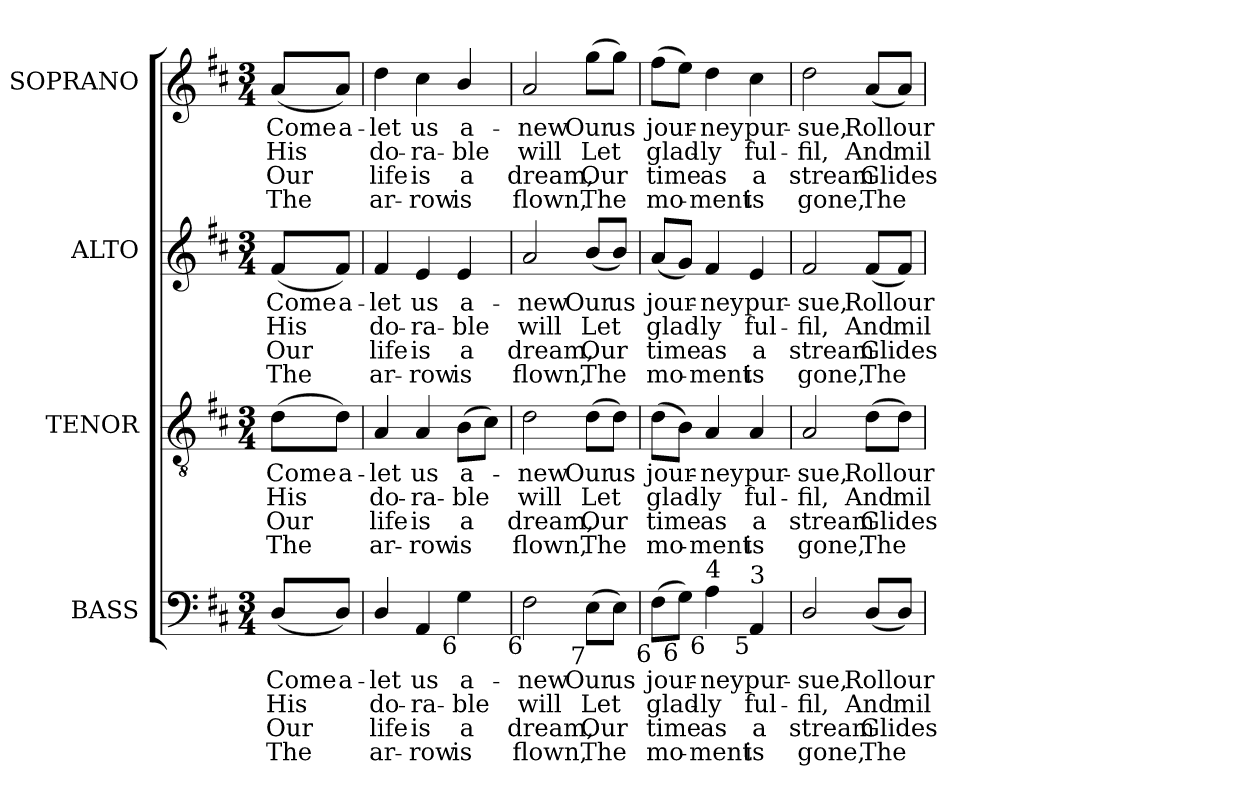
**kern	**text	**text	**text	**text	**kern	**text	**text	**text	**text	**kern	**text	**text	**text	**text	**kern	**text	**text	**text	**text
*part4	*part4	*part4	*part4	*part4	*part3	*part3	*part3	*part3	*part3	*part2	*part2	*part2	*part2	*part2	*part1	*part1	*part1	*part1	*part1
*staff4	*staff4	*staff4	*staff4	*staff4	*staff3	*staff3	*staff3	*staff3	*staff3	*staff2	*staff2	*staff2	*staff2	*staff2	*staff1	*staff1	*staff1	*staff1	*staff1
*I"BASS	*	*	*	*	*I"TENOR	*	*	*	*	*I"ALTO	*	*	*	*	*I"SOPRANO	*	*	*	*
*I'B.	*	*	*	*	*I'T.	*	*	*	*	*I'A.	*	*	*	*	*I'S.	*	*	*	*
!!LO:PB:g=z
*clefF4	*	*	*	*	*clefGv2	*	*	*	*	*clefG2	*	*	*	*	*clefG2	*	*	*	*
*	*	*	*	*	*ITrd7c12	*	*	*	*	*	*	*	*	*	*	*	*	*	*
*k[f#c#]	*	*	*	*	*k[f#c#]	*	*	*	*	*k[f#c#]	*	*	*	*	*k[f#c#]	*	*	*	*
*D:	*	*	*	*	*D:	*	*	*	*	*D:	*	*	*	*	*D:	*	*	*	*
*M3/4	*	*	*	*	*M3/4	*	*	*	*	*M3/4	*	*	*	*	*M3/4	*	*	*	*
=	=	=	=	=	=	=	=	=	=	=	=	=	=	=	=	=	=	=	=
!	!LO:LY:b:color=#000000	!LO:LY:b:color=#000000	!LO:LY:b:color=#000000	!LO:LY:b:color=#000000	!	!	!	!	!	!	!	!	!	!	!	!	!	!	!
!	!	!	!	!	!	!LO:LY:b:color=#000000	!LO:LY:b:color=#000000	!LO:LY:b:color=#000000	!LO:LY:b:color=#000000	!	!	!	!	!	!	!	!	!	!
!	!	!	!	!	!	!	!	!	!	!	!LO:LY:b:color=#000000	!LO:LY:b:color=#000000	!LO:LY:b:color=#000000	!LO:LY:b:color=#000000	!	!	!	!	!
!	!	!	!	!	!	!	!	!	!	!	!	!	!	!	!	!LO:LY:b:color=#000000	!LO:LY:b:color=#000000	!LO:LY:b:color=#000000	!LO:LY:b:color=#000000
(8Di/L	Come	His	Our	The	(8Di\L	Come	His	Our	The	(8f#i/L	Come	His	Our	The	(8ai/L	Come	His	Our	The
!	!LO:LY:b:color=#000000	!	!	!	!	!	!	!	!	!	!	!	!	!	!	!	!	!	!
!	!	!	!	!	!	!LO:LY:b:color=#000000	!	!	!	!	!	!	!	!	!	!	!	!	!
!	!	!	!	!	!	!	!	!	!	!	!LO:LY:b:color=#000000	!	!	!	!	!	!	!	!
!	!	!	!	!	!	!	!	!	!	!	!	!	!	!	!	!LO:LY:b:color=#000000	!	!	!
8Di/J)	a-	.	.	.	8Di\J)	a-	.	.	.	8f#i/J)	a-	.	.	.	8ai/J)	a-	.	.	.
=1	=1	=1	=1	=1	=1	=1	=1	=1	=1	=1	=1	=1	=1	=1	=1	=1	=1	=1	=1
!	!LO:LY:b:color=#000000	!LO:LY:b:color=#000000	!LO:LY:b:color=#000000	!LO:LY:b:color=#000000	!	!	!	!	!	!	!	!	!	!	!	!	!	!	!
!	!	!	!	!	!	!LO:LY:b:color=#000000	!LO:LY:b:color=#000000	!LO:LY:b:color=#000000	!LO:LY:b:color=#000000	!	!	!	!	!	!	!	!	!	!
!	!	!	!	!	!	!	!	!	!	!	!LO:LY:b:color=#000000	!LO:LY:b:color=#000000	!LO:LY:b:color=#000000	!LO:LY:b:color=#000000	!	!	!	!	!
!	!	!	!	!	!	!	!	!	!	!	!	!	!	!	!	!LO:LY:b:color=#000000	!LO:LY:b:color=#000000	!LO:LY:b:color=#000000	!LO:LY:b:color=#000000
4Di/	let	-do-	life	ar-	4AAi/	let	-do-	life	ar-	4f#i/	let	-do-	life	ar-	4ddi\	let	-do-	life	ar-
!	!LO:LY:b:color=#000000	!LO:LY:b:color=#000000	!LO:LY:b:color=#000000	!LO:LY:b:color=#000000	!	!	!	!	!	!	!	!	!	!	!	!	!	!	!
!	!	!	!	!	!	!LO:LY:b:color=#000000	!LO:LY:b:color=#000000	!LO:LY:b:color=#000000	!LO:LY:b:color=#000000	!	!	!	!	!	!	!	!	!	!
!	!	!	!	!	!	!	!	!	!	!	!LO:LY:b:color=#000000	!LO:LY:b:color=#000000	!LO:LY:b:color=#000000	!LO:LY:b:color=#000000	!	!	!	!	!
!	!	!	!	!	!	!	!	!	!	!	!	!	!	!	!	!LO:LY:b:color=#000000	!LO:LY:b:color=#000000	!LO:LY:b:color=#000000	!LO:LY:b:color=#000000
4AAi/	us	-ra-	-is	row	4AAi/	us	-ra-	-is	row	4ei/	us	-ra-	-is	row	4cc#i\	us	-ra-	-is	row
!	!LO:LY:b:color=#000000	!LO:LY:b:color=#000000	!LO:LY:b:color=#000000	!LO:LY:b:color=#000000	!	!	!	!	!	!	!	!	!	!	!	!	!	!	!
!	!	!	!	!	!	!LO:LY:b:color=#000000	!LO:LY:b:color=#000000	!LO:LY:b:color=#000000	!LO:LY:b:color=#000000	!	!	!	!	!	!	!	!	!	!
!	!	!	!	!	!	!	!	!	!	!	!LO:LY:b:color=#000000	!LO:LY:b:color=#000000	!LO:LY:b:color=#000000	!LO:LY:b:color=#000000	!	!	!	!	!
!LO:TX:b:rj:t=6	!	!	!	!	!	!	!	!	!	!	!	!	!	!	!	!	!	!	!
!	!	!	!	!	!	!	!	!	!	!	!	!	!	!	!	!LO:LY:b:color=#000000	!LO:LY:b:color=#000000	!LO:LY:b:color=#000000	!LO:LY:b:color=#000000
4Gi\	a-	-ble	a	is	(8BBi\L	a-	-ble	a	is	4ei/	a-	-ble	a	is	4bi/	a-	-ble	a	is
.	.	.	.	.	8C#i\J)	.	.	.	.	.	.	.	.	.	.	.	.	.	.
=2	=2	=2	=2	=2	=2	=2	=2	=2	=2	=2	=2	=2	=2	=2	=2	=2	=2	=2	=2
!	!LO:LY:b:color=#000000	!LO:LY:b:color=#000000	!LO:LY:b:color=#000000	!LO:LY:b:color=#000000	!	!	!	!	!	!	!	!	!	!	!	!	!	!	!
!	!	!	!	!	!	!LO:LY:b:color=#000000	!LO:LY:b:color=#000000	!LO:LY:b:color=#000000	!LO:LY:b:color=#000000	!	!	!	!	!	!	!	!	!	!
!	!	!	!	!	!	!	!	!	!	!	!LO:LY:b:color=#000000	!LO:LY:b:color=#000000	!LO:LY:b:color=#000000	!LO:LY:b:color=#000000	!	!	!	!	!
!LO:TX:b:rj:t=6	!	!	!	!	!	!	!	!	!	!	!	!	!	!	!	!	!	!	!
!	!	!	!	!	!	!	!	!	!	!	!	!	!	!	!	!LO:LY:b:color=#000000	!LO:LY:b:color=#000000	!LO:LY:b:color=#000000	!LO:LY:b:color=#000000
2F#i\	-new	will	dream,	flown,	2Di\	-new	will	dream,	flown,	2ai/	-new	will	dream,	flown,	2ai/	-new	will	dream,	flown,
!	!LO:LY:b:color=#000000	!LO:LY:b:color=#000000	!LO:LY:b:color=#000000	!LO:LY:b:color=#000000	!	!	!	!	!	!	!	!	!	!	!	!	!	!	!
!	!	!	!	!	!	!LO:LY:b:color=#000000	!LO:LY:b:color=#000000	!LO:LY:b:color=#000000	!LO:LY:b:color=#000000	!	!	!	!	!	!	!	!	!	!
!	!	!	!	!	!	!	!	!	!	!	!LO:LY:b:color=#000000	!LO:LY:b:color=#000000	!LO:LY:b:color=#000000	!LO:LY:b:color=#000000	!	!	!	!	!
!LO:TX:b:rj:t=7	!	!	!	!	!	!	!	!	!	!	!	!	!	!	!	!	!	!	!
!	!	!	!	!	!	!	!	!	!	!	!	!	!	!	!	!LO:LY:b:color=#000000	!LO:LY:b:color=#000000	!LO:LY:b:color=#000000	!LO:LY:b:color=#000000
(8Ei\L	Our	Let	Our	The	(8Di\L	Our	Let	Our	The	(8bi/L	Our	Let	Our	The	(8ggi\L	Our	Let	Our	The
!	!LO:LY:b:color=#000000	!	!	!	!	!	!	!	!	!	!	!	!	!	!	!	!	!	!
!	!	!	!	!	!	!LO:LY:b:color=#000000	!	!	!	!	!	!	!	!	!	!	!	!	!
!	!	!	!	!	!	!	!	!	!	!	!LO:LY:b:color=#000000	!	!	!	!	!	!	!	!
!	!	!	!	!	!	!	!	!	!	!	!	!	!	!	!	!LO:LY:b:color=#000000	!	!	!
8Ei\J)	us	.	.	.	8Di\J)	us	.	.	.	8bi/J)	us	.	.	.	8ggi\J)	us	.	.	.
=3	=3	=3	=3	=3	=3	=3	=3	=3	=3	=3	=3	=3	=3	=3	=3	=3	=3	=3	=3
!	!LO:LY:b:color=#000000	!LO:LY:b:color=#000000	!LO:LY:b:color=#000000	!LO:LY:b:color=#000000	!	!	!	!	!	!	!	!	!	!	!	!	!	!	!
!	!	!	!	!	!	!LO:LY:b:color=#000000	!LO:LY:b:color=#000000	!LO:LY:b:color=#000000	!LO:LY:b:color=#000000	!	!	!	!	!	!	!	!	!	!
!	!	!	!	!	!	!	!	!	!	!	!LO:LY:b:color=#000000	!LO:LY:b:color=#000000	!LO:LY:b:color=#000000	!LO:LY:b:color=#000000	!	!	!	!	!
!LO:TX:b:rj:t=6	!	!	!	!	!	!	!	!	!	!	!	!	!	!	!	!	!	!	!
!	!	!	!	!	!	!	!	!	!	!	!	!	!	!	!	!LO:LY:b:color=#000000	!LO:LY:b:color=#000000	!LO:LY:b:color=#000000	!LO:LY:b:color=#000000
(8F#i\L	jour-	glad-	time	mo-	(8Di\L	jour-	glad-	time	mo-	(8ai/L	jour-	glad-	time	mo-	(8ff#i\L	jour-	glad-	time	mo-
!LO:TX:b:rj:t=6	!	!	!	!	!	!	!	!	!	!	!	!	!	!	!	!	!	!	!
8Gi\J)	.	.	.	.	8BBi\J)	.	.	.	.	8gi/J)	.	.	.	.	8eei\J)	.	.	.	.
!	!LO:LY:b:color=#000000	!LO:LY:b:color=#000000	!LO:LY:b:color=#000000	!LO:LY:b:color=#000000	!	!	!	!	!	!	!	!	!	!	!	!	!	!	!
!	!	!	!	!	!	!LO:LY:b:color=#000000	!LO:LY:b:color=#000000	!LO:LY:b:color=#000000	!LO:LY:b:color=#000000	!	!	!	!	!	!	!	!	!	!
!	!	!	!	!	!	!	!	!	!	!	!LO:LY:b:color=#000000	!LO:LY:b:color=#000000	!LO:LY:b:color=#000000	!LO:LY:b:color=#000000	!	!	!	!	!
!LO:TX:b:rj:t=6	!	!	!	!	!	!	!	!	!	!	!	!	!	!	!	!	!	!	!
!LO:TX:t=4	!	!	!	!	!	!	!	!	!	!	!	!	!	!	!	!	!	!	!
!	!	!	!	!	!	!	!	!	!	!	!	!	!	!	!	!LO:LY:b:color=#000000	!LO:LY:b:color=#000000	!LO:LY:b:color=#000000	!LO:LY:b:color=#000000
4Ai\	-ney	-ly	-as	ment	4AAi/	-ney	-ly	-as	ment	4f#i/	-ney	-ly	-as	ment	4ddi\	-ney	-ly	-as	ment
!	!LO:LY:b:color=#000000	!LO:LY:b:color=#000000	!LO:LY:b:color=#000000	!LO:LY:b:color=#000000	!	!	!	!	!	!	!	!	!	!	!	!	!	!	!
!	!	!	!	!	!	!LO:LY:b:color=#000000	!LO:LY:b:color=#000000	!LO:LY:b:color=#000000	!LO:LY:b:color=#000000	!	!	!	!	!	!	!	!	!	!
!	!	!	!	!	!	!	!	!	!	!	!LO:LY:b:color=#000000	!LO:LY:b:color=#000000	!LO:LY:b:color=#000000	!LO:LY:b:color=#000000	!	!	!	!	!
!LO:TX:b:rj:t=5	!	!	!	!	!	!	!	!	!	!	!	!	!	!	!	!	!	!	!
!LO:TX:t=3	!	!	!	!	!	!	!	!	!	!	!	!	!	!	!	!	!	!	!
!	!	!	!	!	!	!	!	!	!	!	!	!	!	!	!	!LO:LY:b:color=#000000	!LO:LY:b:color=#000000	!LO:LY:b:color=#000000	!LO:LY:b:color=#000000
4AAi/	pur-	ful-	a	is	4AAi/	pur-	ful-	a	is	4ei/	pur-	ful-	a	is	4cc#i\	pur-	ful-	a	is
=4	=4	=4	=4	=4	=4	=4	=4	=4	=4	=4	=4	=4	=4	=4	=4	=4	=4	=4	=4
!	!LO:LY:b:color=#000000	!LO:LY:b:color=#000000	!LO:LY:b:color=#000000	!LO:LY:b:color=#000000	!	!	!	!	!	!	!	!	!	!	!	!	!	!	!
!	!	!	!	!	!	!LO:LY:b:color=#000000	!LO:LY:b:color=#000000	!LO:LY:b:color=#000000	!LO:LY:b:color=#000000	!	!	!	!	!	!	!	!	!	!
!	!	!	!	!	!	!	!	!	!	!	!LO:LY:b:color=#000000	!LO:LY:b:color=#000000	!LO:LY:b:color=#000000	!LO:LY:b:color=#000000	!	!	!	!	!
!	!	!	!	!	!	!	!	!	!	!	!	!	!	!	!	!LO:LY:b:color=#000000	!LO:LY:b:color=#000000	!LO:LY:b:color=#000000	!LO:LY:b:color=#000000
2Di/	-sue,	-fil,	stream	gone,	2AAi/	-sue,	-fil,	stream	gone,	2f#i/	-sue,	-fil,	stream	gone,	2ddi\	-sue,	-fil,	stream	gone,
!	!LO:LY:b:color=#000000	!LO:LY:b:color=#000000	!LO:LY:b:color=#000000	!LO:LY:b:color=#000000	!	!	!	!	!	!	!	!	!	!	!	!	!	!	!
!	!	!	!	!	!	!LO:LY:b:color=#000000	!LO:LY:b:color=#000000	!LO:LY:b:color=#000000	!LO:LY:b:color=#000000	!	!	!	!	!	!	!	!	!	!
!	!	!	!	!	!	!	!	!	!	!	!LO:LY:b:color=#000000	!LO:LY:b:color=#000000	!LO:LY:b:color=#000000	!LO:LY:b:color=#000000	!	!	!	!	!
!	!	!	!	!	!	!	!	!	!	!	!	!	!	!	!	!LO:LY:b:color=#000000	!LO:LY:b:color=#000000	!LO:LY:b:color=#000000	!LO:LY:b:color=#000000
(8Di/L	Roll	And	Glides	The	(8Di\L	Roll	And	Glides	The	(8f#i/L	Roll	And	Glides	The	(8ai/L	Roll	And	Glides	The
!	!LO:LY:b:color=#000000	!LO:LY:b:color=#000000	!	!	!	!	!	!	!	!	!	!	!	!	!	!	!	!	!
!	!	!	!	!	!	!LO:LY:b:color=#000000	!LO:LY:b:color=#000000	!	!	!	!	!	!	!	!	!	!	!	!
!	!	!	!	!	!	!	!	!	!	!	!LO:LY:b:color=#000000	!LO:LY:b:color=#000000	!	!	!	!	!	!	!
!	!	!	!	!	!	!	!	!	!	!	!	!	!	!	!	!LO:LY:b:color=#000000	!LO:LY:b:color=#000000	!	!
8Di/J)	our	mil-	.	.	8Di\J)	our	mil-	.	.	8f#i/J)	our	mil-	.	.	8ai/J)	our	mil-	.	.
=	=	=	=	=	=	=	=	=	=	=	=	=	=	=	=	=	=	=	=
*-	*-	*-	*-	*-	*-	*-	*-	*-	*-	*-	*-	*-	*-	*-	*-	*-	*-	*-	*-
